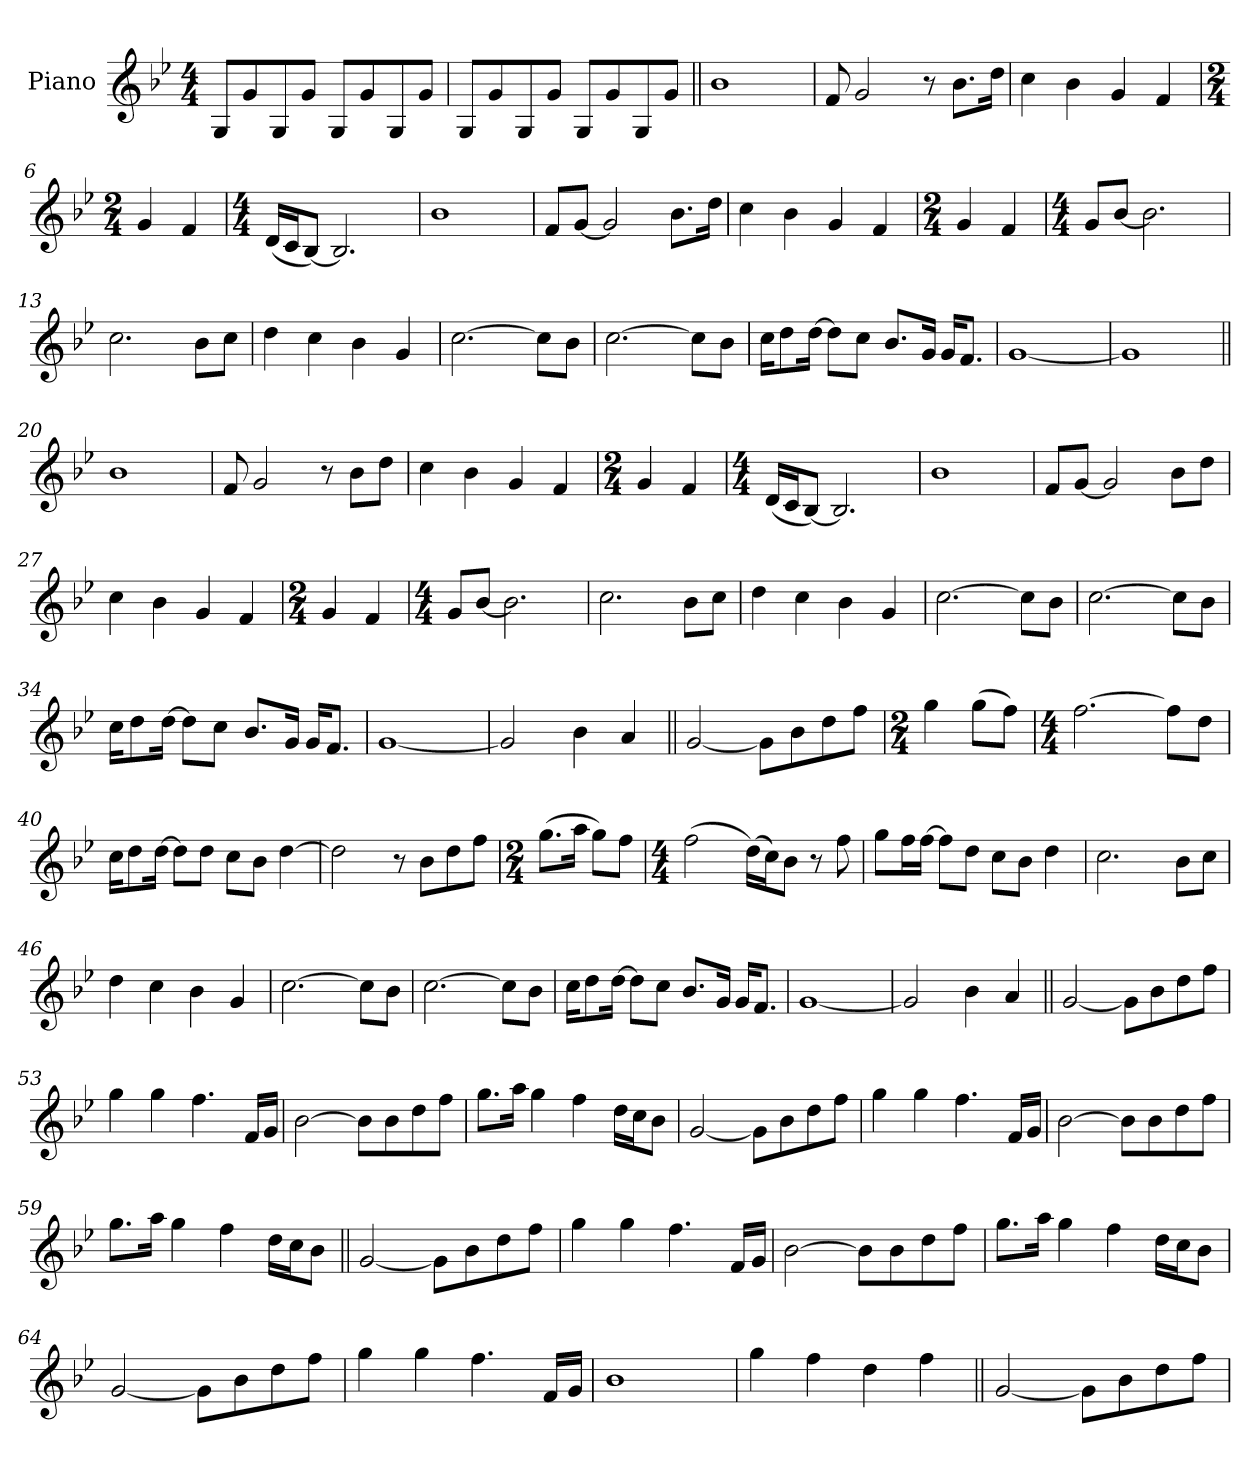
**kern
*part1
*staff1
*I"Piano
*I'Pno.
*clefG2
*k[b-e-]
*M4/4
=1
8G!L
8g!
8G!
8g!J
8G!L
8g!
8G!
8g!J
=2
8G!L
8g!
8G!
8g!J
8G!L
8g!
8G!
8g!J
=3||
1b-
=4
8f
2g
8r
8.b-L
16ddJk
=5
4cc
4b-
4g
4f
=6
*M2/4
4g
4f
=7
*M4/4
(16dLL
16cJ
[8B-J)
2.B-]
=8
1b-
=9
8fL
[8gJ
2g]
8.b-L
16ddJk
=10
4cc
4b-
4g
4f
=11
*M2/4
4g
4f
=12
*M4/4
8gL
[8b-J
2.b-]
=13
2.cc
8b-L
8ccJ
=14
4dd
4cc
4b-
4g
=15
[2.cc
8ccL]
8b-J
=16
[2.cc
8ccL]
8b-J
=17
16ccKL
8dd
[16ddJk
8ddL]
8ccJ
8.b-L
16gJk
16gKL
8.fJ
=18
[1g
=19
1g]
=20||
1b-
=21
8f
2g
8r
8b-L
8ddJ
=22
4cc
4b-
4g
4f
=23
*M2/4
4g
4f
=24
*M4/4
(16dLL
16cJ
[8B-J)
2.B-]
=25
1b-
=26
8fL
[8gJ
2g]
8b-L
8ddJ
=27
4cc
4b-
4g
4f
=28
*M2/4
4g
4f
=29
*M4/4
8gL
[8b-J
2.b-]
=30
2.cc
8b-L
8ccJ
=31
4dd
4cc
4b-
4g
=32
[2.cc
8ccL]
8b-J
=33
[2.cc
8ccL]
8b-J
=34
16ccKL
8dd
[16ddJk
8ddL]
8ccJ
8.b-L
16gJk
16gKL
8.fJ
=35
[1g
=36
2g]
4b-
4a
=37||
[2g
8gL]
8b-
8dd
8ffJ
=38
*M2/4
4gg
(8ggL
8ffJ)
=39
*M4/4
[2.ff
8ffL]
8ddJ
=40
16ccKL
8dd
[16ddJk
8ddL]
8ddJ
8ccL
8b-J
[4dd
=41
2dd]
8r
8b-L
8dd
8ffJ
=42
*M2/4
(8.ggL
16aaJk
8ggL)
8ffJ
=43
*M4/4
(2ff
(16ddLL)
16ccJ)
8b-J
8r
8ff
=44
8ggL
16ffL
[16ffJJ
8ffL]
8ddJ
8ccL
8b-J
4dd
=45
2.cc
8b-L
8ccJ
=46
4dd
4cc
4b-
4g
=47
[2.cc
8ccL]
8b-J
=48
[2.cc
8ccL]
8b-J
=49
16ccKL
8dd
[16ddJk
8ddL]
8ccJ
8.b-L
16gJk
16gKL
8.fJ
=50
[1g
=51
2g]
4b-
4a
=52||
[2g
8gL]
8b-
8dd
8ffJ
=53
4gg
4gg
4.ff
16fLL
16gJJ
=54
[2b-
8b-L]
8b-
8dd
8ffJ
=55
8.ggL
16aaJk
4gg
4ff
16ddLL
16ccJ
8b-J
=56
[2g
8gL]
8b-
8dd
8ffJ
=57
4gg
4gg
4.ff
16fLL
16gJJ
=58
[2b-
8b-L]
8b-
8dd
8ffJ
=59
8.ggL
16aaJk
4gg
4ff
16ddLL
16ccJ
8b-J
=60||
[2g
8gL]
8b-
8dd
8ffJ
=61
4gg
4gg
4.ff
16fLL
16gJJ
=62
[2b-
8b-L]
8b-
8dd
8ffJ
=63
8.ggL
16aaJk
4gg
4ff
16ddLL
16ccJ
8b-J
=64
[2g
8gL]
8b-
8dd
8ffJ
=65
4gg
4gg
4.ff
16fLL
16gJJ
=66
1b-
=67
4gg
4ff
4dd
4ff
=68||
[2g
8gL]
8b-
8dd
8ffJ
=
*-
